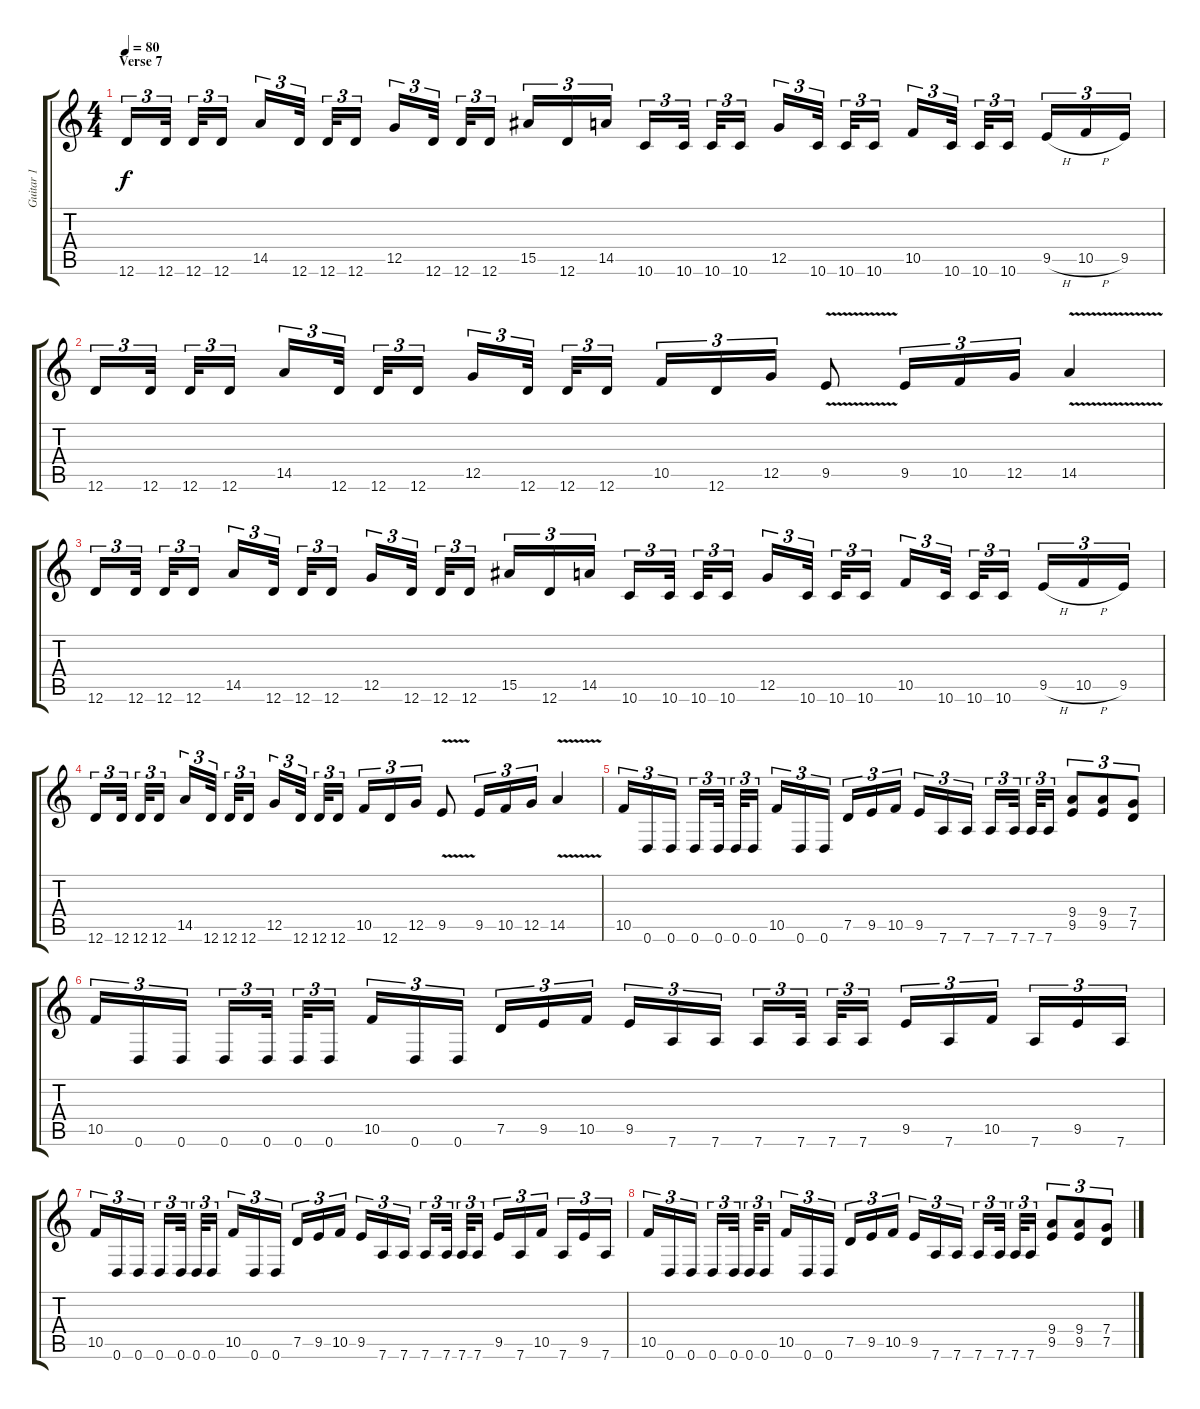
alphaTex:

\track ("Guitar 1" "Guitar 1") {instrument distortionguitar}
\staff {score tabs}
\tuning (D4 A3 F3 C3 G2 D2) {hide}
\ts (4 4)
\section ("" "Verse 7")
\tempo 80
\clef g2
\ks c
12.6.16{tu (3 2) dy f} 12.6.32{tu (3 2)} 12.6.32{tu (3 2)} 12.6.16{tu (3 2)} 14.5.16{tu (3 2)} 12.6.32{tu (3 2)} 12.6.32{tu (3 2)} 12.6.16{tu (3 2)} 12.5.16{tu (3 2)} 12.6.32{tu (3 2)} 12.6.32{tu (3 2)} 12.6.16{tu (3 2)} 15.5.16{tu (3 2)} 12.6.16{tu (3 2)} 14.5.16{tu (3 2)} 10.6.16{tu (3 2)} 10.6.32{tu (3 2)} 10.6.32{tu (3 2)} 10.6.16{tu (3 2)} 12.5.16{tu (3 2)} 10.6.32{tu (3 2)} 10.6.32{tu (3 2)} 10.6.16{tu (3 2)} 10.5.16{tu (3 2)} 10.6.32{tu (3 2)} 10.6.32{tu (3 2)} 10.6.16{tu (3 2)} 9.5{h}.16{tu (3 2)} 10.5{h}.16{tu (3 2)} 9.5.16{tu (3 2)} |
12.6.16{tu (3 2)} 12.6.32{tu (3 2)} 12.6.32{tu (3 2)} 12.6.16{tu (3 2)} 14.5.16{tu (3 2)} 12.6.32{tu (3 2)} 12.6.32{tu (3 2)} 12.6.16{tu (3 2)} 12.5.16{tu (3 2)} 12.6.32{tu (3 2)} 12.6.32{tu (3 2)} 12.6.16{tu (3 2)} 10.5.16{tu (3 2)} 12.6.16{tu (3 2)} 12.5.16{tu (3 2)} 9.5{v}.8 9.5.16{tu (3 2)} 10.5.16{tu (3 2)} 12.5.16{tu (3 2)} 14.5{v}.4 |
12.6.16{tu (3 2)} 12.6.32{tu (3 2)} 12.6.32{tu (3 2)} 12.6.16{tu (3 2)} 14.5.16{tu (3 2)} 12.6.32{tu (3 2)} 12.6.32{tu (3 2)} 12.6.16{tu (3 2)} 12.5.16{tu (3 2)} 12.6.32{tu (3 2)} 12.6.32{tu (3 2)} 12.6.16{tu (3 2)} 15.5.16{tu (3 2)} 12.6.16{tu (3 2)} 14.5.16{tu (3 2)} 10.6.16{tu (3 2)} 10.6.32{tu (3 2)} 10.6.32{tu (3 2)} 10.6.16{tu (3 2)} 12.5.16{tu (3 2)} 10.6.32{tu (3 2)} 10.6.32{tu (3 2)} 10.6.16{tu (3 2)} 10.5.16{tu (3 2)} 10.6.32{tu (3 2)} 10.6.32{tu (3 2)} 10.6.16{tu (3 2)} 9.5{h}.16{tu (3 2)} 10.5{h}.16{tu (3 2)} 9.5.16{tu (3 2)} |
12.6.16{tu (3 2)} 12.6.32{tu (3 2)} 12.6.32{tu (3 2)} 12.6.16{tu (3 2)} 14.5.16{tu (3 2)} 12.6.32{tu (3 2)} 12.6.32{tu (3 2)} 12.6.16{tu (3 2)} 12.5.16{tu (3 2)} 12.6.32{tu (3 2)} 12.6.32{tu (3 2)} 12.6.16{tu (3 2)} 10.5.16{tu (3 2)} 12.6.16{tu (3 2)} 12.5.16{tu (3 2)} 9.5{v}.8 9.5.16{tu (3 2)} 10.5.16{tu (3 2)} 12.5.16{tu (3 2)} 14.5{v}.4 |
10.5.16{tu (3 2)} 0.6.16{tu (3 2)} 0.6.16{tu (3 2)} 0.6.16{tu (3 2)} 0.6.32{tu (3 2)} 0.6.32{tu (3 2)} 0.6.16{tu (3 2)} 10.5.16{tu (3 2)} 0.6.16{tu (3 2)} 0.6.16{tu (3 2)} 7.5.16{tu (3 2)} 9.5.16{tu (3 2)} 10.5.16{tu (3 2)} 9.5.16{tu (3 2)} 7.6.16{tu (3 2)} 7.6.16{tu (3 2)} 7.6.16{tu (3 2)} 7.6.32{tu (3 2)} 7.6.32{tu (3 2)} 7.6.16{tu (3 2)} (9.4 9.5).8{tu (3 2)} (9.4 9.5).8{tu (3 2)} (7.4 7.5).8{tu (3 2)} |
10.5.16{tu (3 2)} 0.6.16{tu (3 2)} 0.6.16{tu (3 2)} 0.6.16{tu (3 2)} 0.6.32{tu (3 2)} 0.6.32{tu (3 2)} 0.6.16{tu (3 2)} 10.5.16{tu (3 2)} 0.6.16{tu (3 2)} 0.6.16{tu (3 2)} 7.5.16{tu (3 2)} 9.5.16{tu (3 2)} 10.5.16{tu (3 2)} 9.5.16{tu (3 2)} 7.6.16{tu (3 2)} 7.6.16{tu (3 2)} 7.6.16{tu (3 2)} 7.6.32{tu (3 2)} 7.6.32{tu (3 2)} 7.6.16{tu (3 2)} 9.5.16{tu (3 2)} 7.6.16{tu (3 2)} 10.5.16{tu (3 2)} 7.6.16{tu (3 2)} 9.5.16{tu (3 2)} 7.6.16{tu (3 2)} |
10.5.16{tu (3 2)} 0.6.16{tu (3 2)} 0.6.16{tu (3 2)} 0.6.16{tu (3 2)} 0.6.32{tu (3 2)} 0.6.32{tu (3 2)} 0.6.16{tu (3 2)} 10.5.16{tu (3 2)} 0.6.16{tu (3 2)} 0.6.16{tu (3 2)} 7.5.16{tu (3 2)} 9.5.16{tu (3 2)} 10.5.16{tu (3 2)} 9.5.16{tu (3 2)} 7.6.16{tu (3 2)} 7.6.16{tu (3 2)} 7.6.16{tu (3 2)} 7.6.32{tu (3 2)} 7.6.32{tu (3 2)} 7.6.16{tu (3 2)} 9.5.16{tu (3 2)} 7.6.16{tu (3 2)} 10.5.16{tu (3 2)} 7.6.16{tu (3 2)} 9.5.16{tu (3 2)} 7.6.16{tu (3 2)} |
10.5.16{tu (3 2)} 0.6.16{tu (3 2)} 0.6.16{tu (3 2)} 0.6.16{tu (3 2)} 0.6.32{tu (3 2)} 0.6.32{tu (3 2)} 0.6.16{tu (3 2)} 10.5.16{tu (3 2)} 0.6.16{tu (3 2)} 0.6.16{tu (3 2)} 7.5.16{tu (3 2)} 9.5.16{tu (3 2)} 10.5.16{tu (3 2)} 9.5.16{tu (3 2)} 7.6.16{tu (3 2)} 7.6.16{tu (3 2)} 7.6.16{tu (3 2)} 7.6.32{tu (3 2)} 7.6.32{tu (3 2)} 7.6.16{tu (3 2)} (9.4 9.5).8{tu (3 2)} (9.4 9.5).8{tu (3 2)} (7.4 7.5).8{tu (3 2)}
